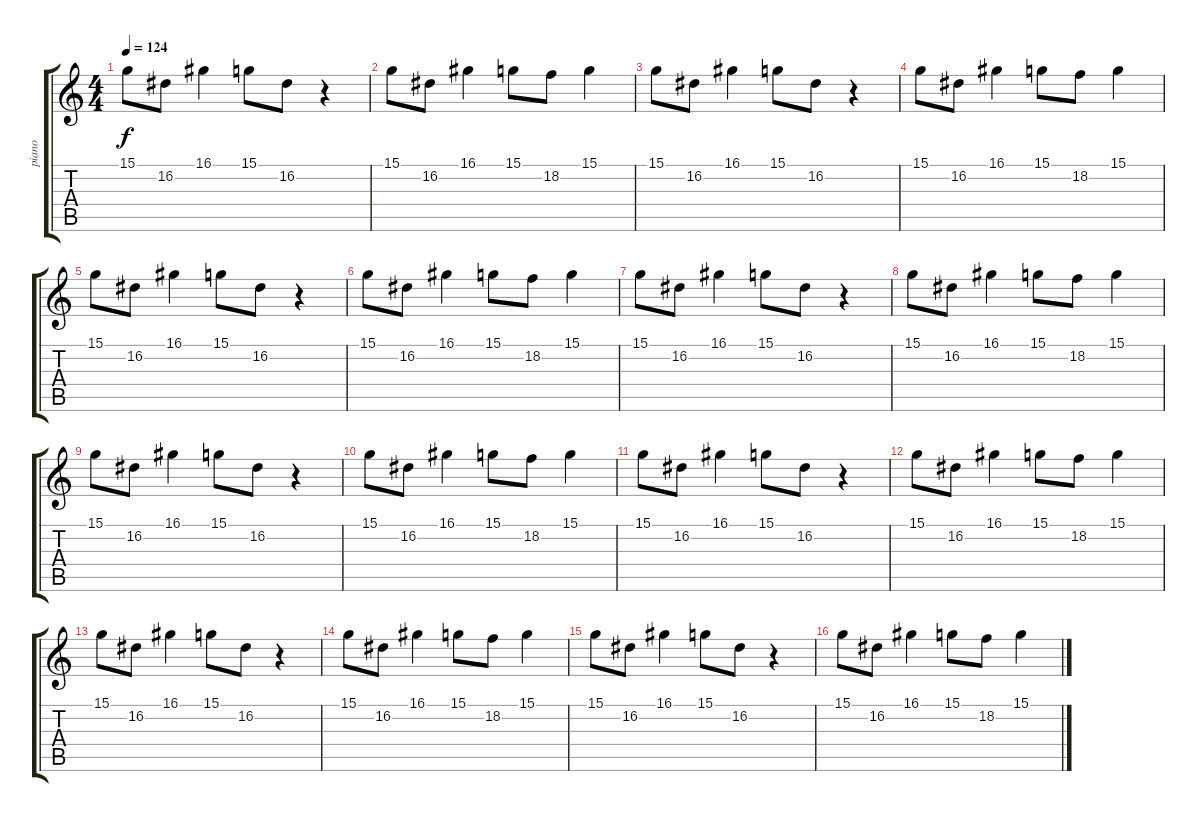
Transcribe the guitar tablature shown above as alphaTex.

\track ("piano" "piano") {instrument acousticgrandpiano}
\staff {score tabs}
\tuning (E4 B3 G3 D3 A2 E2) {hide}
\ts (4 4)
\tempo 124
\clef g2
\ks c
15.1.8{dy f} 16.2.8 16.1.4 15.1.8 16.2.8 r.4 |
15.1.8 16.2.8 16.1.4 15.1.8 18.2.8 15.1.4 |
15.1.8 16.2.8 16.1.4 15.1.8 16.2.8 r.4 |
15.1.8 16.2.8 16.1.4 15.1.8 18.2.8 15.1.4 |
15.1.8 16.2.8 16.1.4 15.1.8 16.2.8 r.4 |
15.1.8 16.2.8 16.1.4 15.1.8 18.2.8 15.1.4 |
15.1.8 16.2.8 16.1.4 15.1.8 16.2.8 r.4 |
15.1.8 16.2.8 16.1.4 15.1.8 18.2.8 15.1.4 |
15.1.8 16.2.8 16.1.4 15.1.8 16.2.8 r.4 |
15.1.8 16.2.8 16.1.4 15.1.8 18.2.8 15.1.4 |
15.1.8 16.2.8 16.1.4 15.1.8 16.2.8 r.4 |
15.1.8 16.2.8 16.1.4 15.1.8 18.2.8 15.1.4 |
15.1.8 16.2.8 16.1.4 15.1.8 16.2.8 r.4 |
15.1.8 16.2.8 16.1.4 15.1.8 18.2.8 15.1.4 |
15.1.8 16.2.8 16.1.4 15.1.8 16.2.8 r.4 |
15.1.8 16.2.8 16.1.4 15.1.8 18.2.8 15.1.4
